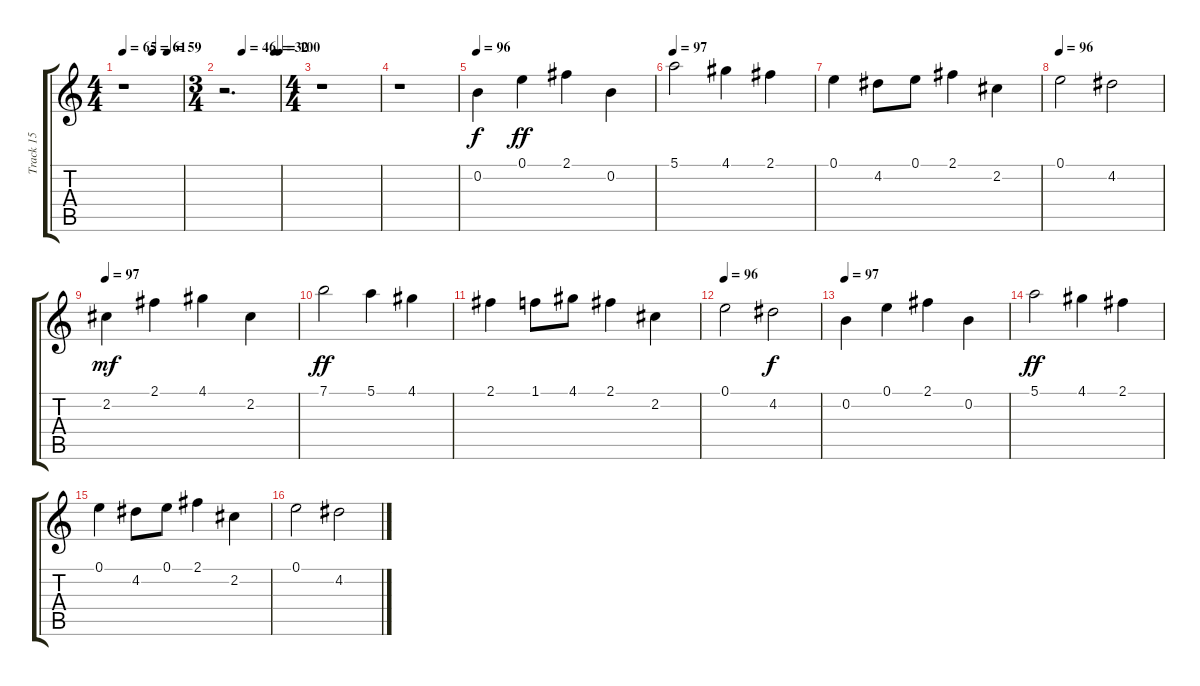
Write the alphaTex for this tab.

\track ("Track 15" "Track 15") {instrument overdrivenguitar}
\staff {score tabs}
\tuning (E4 B3 G3 D3 A2 E2) {hide}
\ts (4 4)
\tempo 65
\tempo (61 0.5)
\tempo (59 0.75)
\clef g2
\ks c
r.1{dy f} |
\ts (3 4)
\tempo (46 0.3333333333333333)
\tempo (32 0.9166666666666666)
\tempo (100 1)
r.2{d} |
\ts (4 4)
r.1 |
r.1 |
\tempo 96
0.2.4{volume 9 instrument stringensemble2} 0.1.4{dy ff} 2.1.4 0.2.4 |
\tempo 97
5.1.2 4.1.4 2.1.4 |
0.1.4 4.2.8 0.1.8 2.1.4 2.2.4 |
\tempo 96
0.1.2 4.2.2 |
\tempo 97
2.2.4{dy mf} 2.1.4 4.1.4 2.2.4 |
7.1.2{dy ff} 5.1.4 4.1.4 |
2.1.4 1.1.8 4.1.8 2.1.4 2.2.4 |
\tempo 96
0.1.2 4.2.2{dy f} |
\tempo 97
0.2.4 0.1.4 2.1.4 0.2.4 |
5.1.2{dy ff} 4.1.4 2.1.4 |
0.1.4 4.2.8 0.1.8 2.1.4 2.2.4 |
0.1.2 4.2.2
